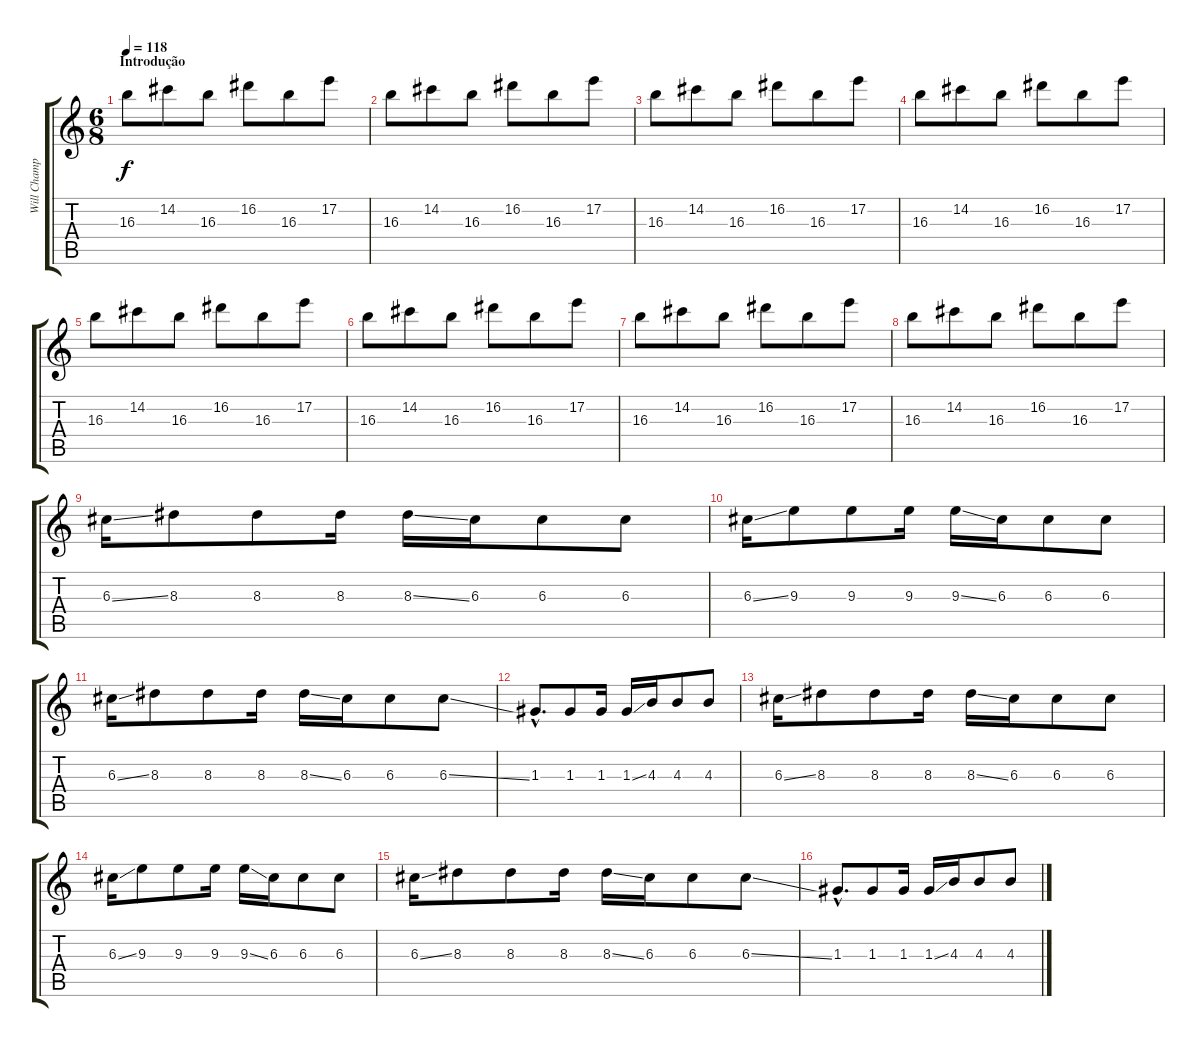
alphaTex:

\track ("Will Champion (guitarra)" "Will Champ") {instrument electricguitarjazz}
\staff {score tabs}
\tuning (E4 B3 G3 D3 A2 E2) {hide}
\ts (6 8)
\section ("" "Introdução")
\tempo 118
\clef g2
\ks c
16.3.8{dy f instrument electricguitarjazz} 14.2.8 16.3.8 16.2.8 16.3.8 17.2.8 |
16.3.8 14.2.8 16.3.8 16.2.8 16.3.8 17.2.8 |
16.3.8 14.2.8 16.3.8 16.2.8 16.3.8 17.2.8 |
16.3.8 14.2.8 16.3.8 16.2.8 16.3.8 17.2.8 |
16.3.8 14.2.8 16.3.8 16.2.8 16.3.8 17.2.8 |
16.3.8 14.2.8 16.3.8 16.2.8 16.3.8 17.2.8 |
16.3.8 14.2.8 16.3.8 16.2.8 16.3.8 17.2.8 |
16.3.8 14.2.8 16.3.8 16.2.8 16.3.8 17.2.8 |
6.3{ss}.16 8.3.8 8.3.8 8.3.16 8.3{ss}.16 6.3.16 6.3.8 6.3.8 |
6.3{ss}.16 9.3.8 9.3.8 9.3.16 9.3{ss}.16 6.3.16 6.3.8 6.3.8 |
6.3{ss}.16 8.3.8 8.3.8 8.3.16 8.3{ss}.16 6.3.16 6.3.8 6.3{ss}.8 |
1.3{hac}.8{d} 1.3.8 1.3.16 1.3{ss}.16 4.3.16 4.3.8 4.3.8 |
6.3{ss}.16 8.3.8 8.3.8 8.3.16 8.3{ss}.16 6.3.16 6.3.8 6.3.8 |
6.3{ss}.16 9.3.8 9.3.8 9.3.16 9.3{ss}.16 6.3.16 6.3.8 6.3.8 |
6.3{ss}.16 8.3.8 8.3.8 8.3.16 8.3{ss}.16 6.3.16 6.3.8 6.3{ss}.8 |
1.3{hac}.8{d} 1.3.8 1.3.16 1.3{ss}.16 4.3.16 4.3.8 4.3.8
